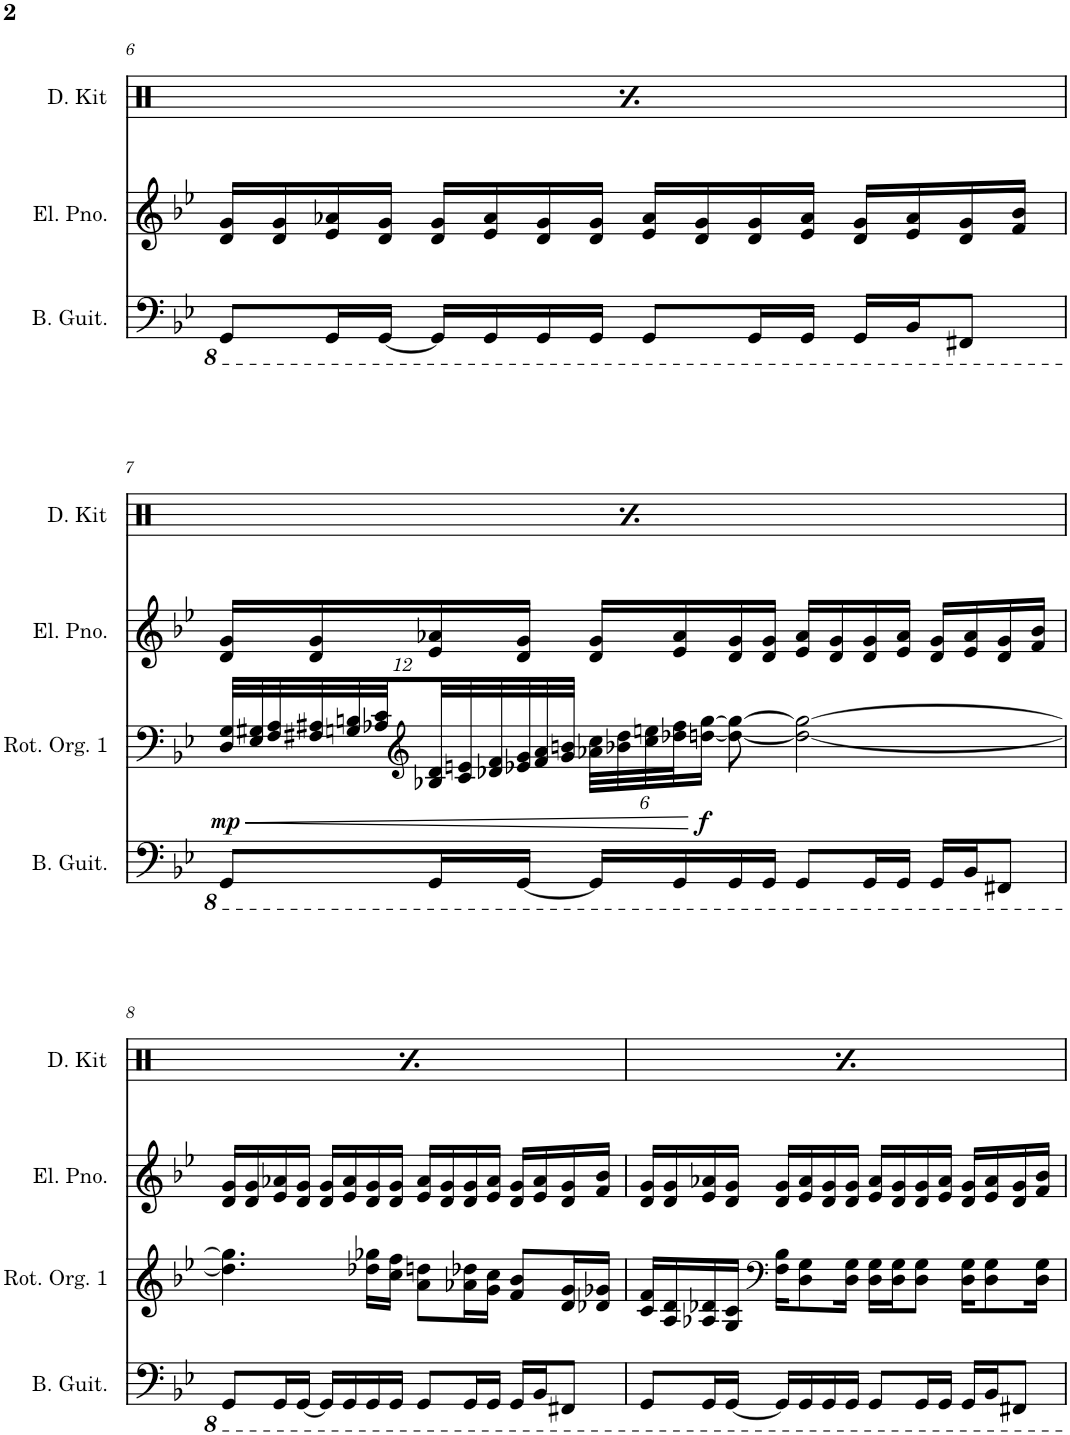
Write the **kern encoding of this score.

**kern	**kern	**dynam	**kern	**kern	**kern
*part5	*part4	*part4	*part3	*part2	*part1
*staff5	*staff4	*staff4	*staff3	*staff2	*staff1
*I"Bass Guitar	*I"Rotary Organ 1	*	*I"Electric Piano	*I"Congas	*I"Bongos
*I'B. Guit.	*I'Rot. Org. 1	*	*I'El. Pno.	*I'Con.	*I'Bon.
!!LO:PB:g=z
*clefF4	*clefG2	*	*clefG2	*clefX	*clefX
*	*Trd-7c-12	*	*	*	*
*k[b-e-]	*k[b-e-]	*	*k[b-e-]	*k[]	*k[]
*M4/4	*M4/4	*	*M4/4	*M4/4	*M4/4
*met(c)	*met(c)	*	*met(c)	*met(c)	*met(c)
=6	=6	=6	=6	=6	=6
8GGG/L	1r	.	16d/ 16g/LL	1r	1r
.	.	.	16d/ 16g/	.	.
16GGG/L	.	.	16e-/ 16a-X/	.	.
[16GGG/JJ	.	.	16d/ 16g/JJ	.	.
16GGG/LL]	.	.	16d/ 16g/LL	.	.
16GGG/	.	.	16e-/ 16a-/	.	.
16GGG/	.	.	16d/ 16g/	.	.
16GGG/JJ	.	.	16d/ 16g/JJ	.	.
8GGG/L	.	.	16e-/ 16a-/LL	.	.
.	.	.	16d/ 16g/	.	.
16GGG/L	.	.	16d/ 16g/	.	.
16GGG/JJ	.	.	16e-/ 16a-/JJ	.	.
16GGG/LL	.	.	16d/ 16g/LL	.	.
16BBB-/J	.	.	16e-/ 16a-/	.	.
8FFF#X/J	.	.	16d/ 16g/	.	.
.	.	.	16f/ 16b-/JJ	.	.
!!LO:LB:g=z
=7	=7	=7	=7	=7	=7
*	*clefF4	*	*	*	*
*	*Xbrackettup	*	*	*	*
!	!	!LO:HP:b	!	!	!
!	!	!LO:DY:n=1:b	!	!	!
8GGG/L	48D/ 48G/LLL	< mp	16d/ 16g/LL	1r	1r
.	48E-/ 48G#X/	.	.	.	.
.	48F/ 48A/	.	.	.	.
.	48F#X/ 48A#X/	.	16d/ 16g/	.	.
.	48Gn/ 48Bn/	.	.	.	.
.	48A-X/ 48c/	.	.	.	.
*	*clefG2	*	*	*	*
16GGG/L	48B-X/ 48d/	.	16e-/ 16a-X/	.	.
.	48c/ 48en/	.	.	.	.
.	48d-X/ 48f/	.	.	.	.
[16GGG/JJ	48e-X/ 48g/	.	16d/ 16g/JJ	.	.
.	48f/ 48a/	.	.	.	.
.	48g/ 48bn/JJJ	.	.	.	.
16GGG/LL]	48a-X\ 48cc\LLL	.	16d/ 16g/LL	.	.
.	48b-X\ 48dd\	.	.	.	.
.	48cc\ 48een\	.	.	.	.
16GGG/	48dd-X\ 48ff\J	.	16e-/ 16a-/	.	.
!	!	!LO:DY:n=2:b	!	!	!
.	[24ddn\ [24gg\JJ	[ f	.	.	.
16GGG/	8dd\_ 8gg\_	.	16d/ 16g/	.	.
16GGG/JJ	.	.	16d/ 16g/JJ	.	.
8GGG/L	2dd\_ 2gg\_	.	16e-/ 16a-/LL	.	.
.	.	.	16d/ 16g/	.	.
16GGG/L	.	.	16d/ 16g/	.	.
16GGG/JJ	.	.	16e-/ 16a-/JJ	.	.
16GGG/LL	.	.	16d/ 16g/LL	.	.
16BBB-/J	.	.	16e-/ 16a-/	.	.
8FFF#X/J	.	.	16d/ 16g/	.	.
.	.	.	16f/ 16b-/JJ	.	.
!!LO:LB:g=z
=8	=8	=8	=8	=8	=8
8GGG/L	4.dd\] 4.gg\]	.	16d/ 16g/LL	1r	1r
.	.	.	16d/ 16g/	.	.
16GGG/L	.	.	16e-/ 16a-X/	.	.
[16GGG/JJ	.	.	16d/ 16g/JJ	.	.
16GGG/LL]	.	.	16d/ 16g/LL	.	.
16GGG/	.	.	16e-/ 16a-/	.	.
16GGG/	16dd-X\ 16gg-X\LL	.	16d/ 16g/	.	.
16GGG/JJ	16cc\ 16ff\JJ	.	16d/ 16g/JJ	.	.
8GGG/L	8a\ 8ddn\L	.	16e-/ 16a-/LL	.	.
.	.	.	16d/ 16g/	.	.
16GGG/L	16a-X\ 16dd-X\L	.	16d/ 16g/	.	.
16GGG/JJ	16g\ 16cc\JJ	.	16e-/ 16a-/JJ	.	.
16GGG/LL	8f/ 8b-/L	.	16d/ 16g/LL	.	.
16BBB-/J	.	.	16e-/ 16a-/	.	.
8FFF#X/J	16d/ 16g/L	.	16d/ 16g/	.	.
.	16d-X/ 16g-X/JJ	.	16f/ 16b-/JJ	.	.
=9	=9	=9	=9	=9	=9
8GGG/L	16c/ 16f/LL	.	16d/ 16g/LL	1r	1r
.	16A/ 16d/	.	16d/ 16g/	.	.
16GGG/L	16A-X/ 16d-X/	.	16e-/ 16a-X/	.	.
[16GGG/JJ	16G/ 16c/JJ	.	16d/ 16g/JJ	.	.
*	*clefF4	*	*	*	*
16GGG/LL]	16F\ 16B-\KL	.	16d/ 16g/LL	.	.
16GGG/	8D\ 8G\	.	16e-/ 16a-/	.	.
16GGG/	.	.	16d/ 16g/	.	.
16GGG/JJ	16D\ 16G\Jk	.	16d/ 16g/JJ	.	.
8GGG/L	16D\ 16G\LL	.	16e-/ 16a-/LL	.	.
.	16D\ 16G\J	.	16d/ 16g/	.	.
16GGG/L	8D\ 8G\J	.	16d/ 16g/	.	.
16GGG/JJ	.	.	16e-/ 16a-/JJ	.	.
16GGG/LL	16D\ 16G\KL	.	16d/ 16g/LL	.	.
16BBB-/J	8D\ 8G\	.	16e-/ 16a-/	.	.
8FFF#X/J	.	.	16d/ 16g/	.	.
.	16D\ 16G\Jk	.	16f/ 16b-/JJ	.	.
=	=	=	=	=	=
*-	*-	*-	*-	*-	*-
